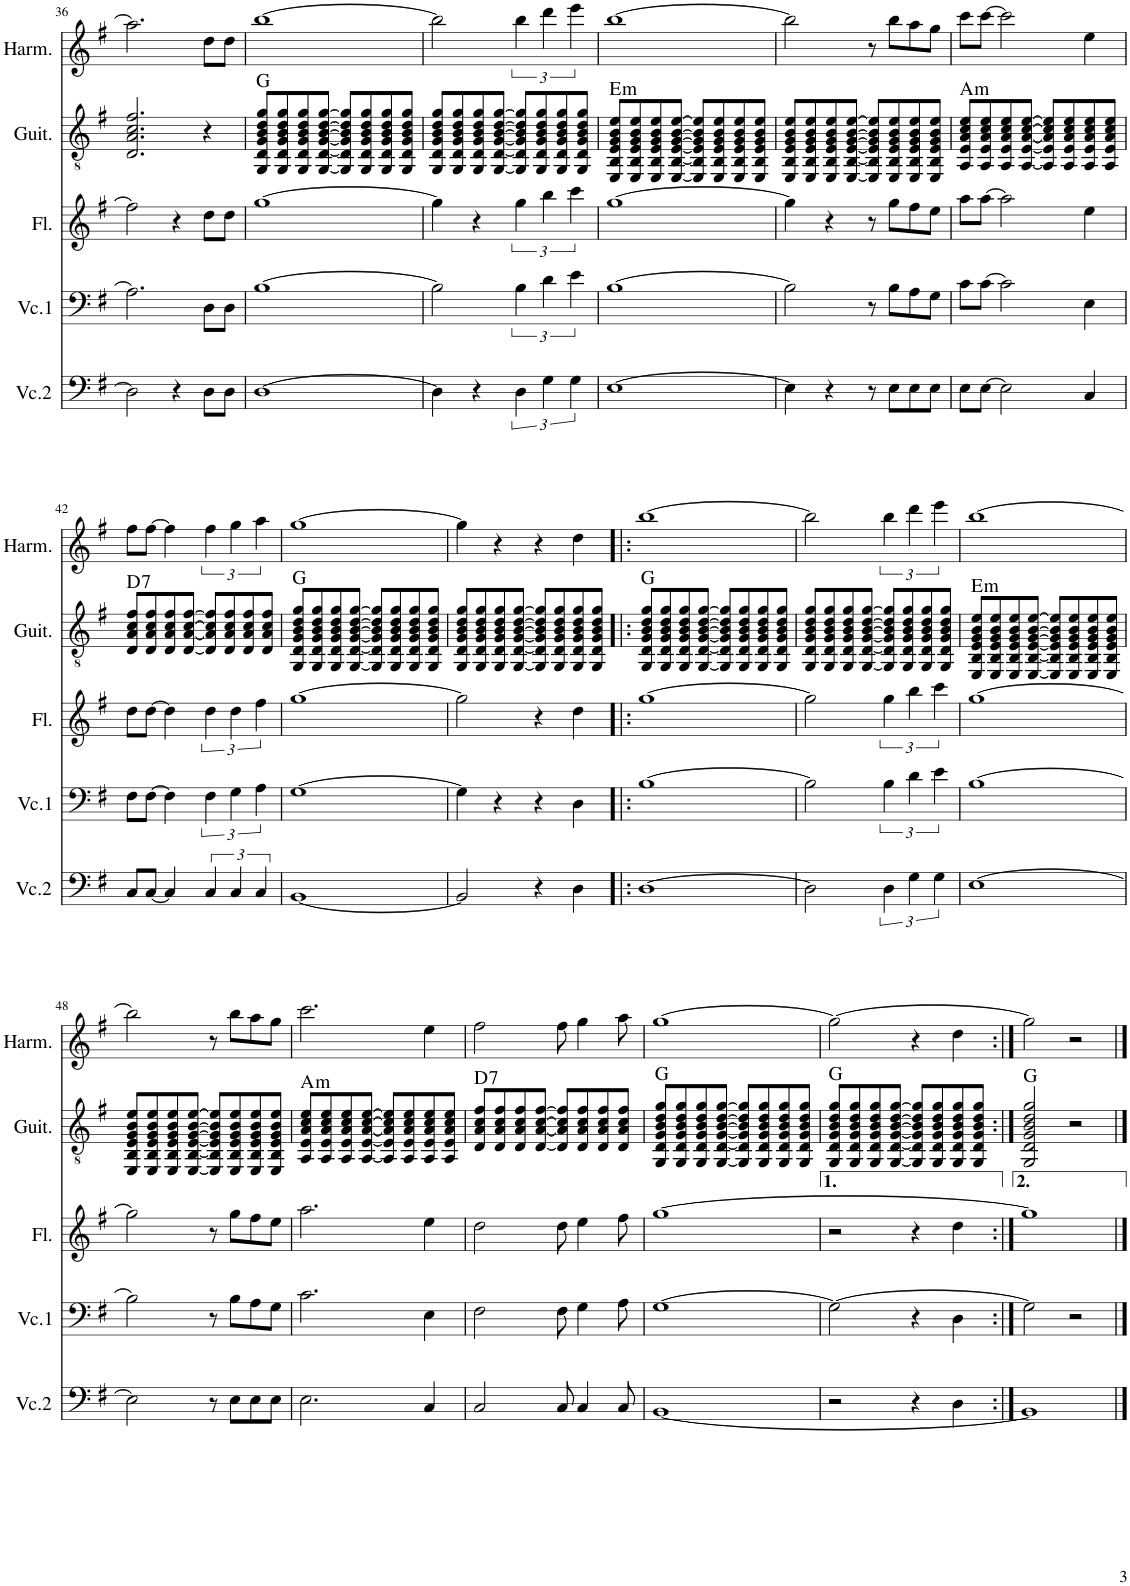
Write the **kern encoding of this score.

**kern	**kern	**kern	**kern	**harte	**kern
*part5	*part4	*part3	*part2	*part2	*part1
*staff5	*staff4	*staff3	*staff2	*	*staff1
*I"チェロ2	*I"チェロ1	*I"フルート	*I"ギター	*	*I"ハーモニカ
!!LO:PB:g=z
*clefF4	*clefF4	*clefG2	*clefGv2	*	*clefG2
*k[f#]	*k[f#]	*k[f#]	*k[f#]	*	*k[f#]
*M4/4	*M4/4	*M4/4	*M4/4	*	*M4/4
=36	=36	=36	=36	=36	=36
2D\]	2.A\]	2ff#\]	2.D/ 2.A/ 2.c/ 2.f#/	.	2.aa\]
4r	.	4r	.	.	.
8D\L	8D\L	8dd\L	4r	.	8dd\L
8D\J	8D\J	8dd\J	.	.	8dd\J
=37	=37	=37	=37	=37	=37
[1D	[1B	[1gg	8GG/ 8D/ 8G/ 8B/ 8d/ 8g/L	G:maj	[1bb
.	.	.	8GG/ 8D/ 8G/ 8B/ 8d/ 8g/	.	.
.	.	.	8GG/ 8D/ 8G/ 8B/ 8d/ 8g/	.	.
.	.	.	[8GG/ [8D/ [8G/ [8B/ [8d/ [8g/J	.	.
.	.	.	8GG/] 8D/] 8G/] 8B/] 8d/] 8g/]L	.	.
.	.	.	8GG/ 8D/ 8G/ 8B/ 8d/ 8g/	.	.
.	.	.	8GG/ 8D/ 8G/ 8B/ 8d/ 8g/	.	.
.	.	.	8GG/ 8D/ 8G/ 8B/ 8d/ 8g/J	.	.
=38	=38	=38	=38	=38	=38
4D\]	2B\]	4gg\]	8GG/ 8D/ 8G/ 8B/ 8d/ 8g/L	.	2bb\]
.	.	.	8GG/ 8D/ 8G/ 8B/ 8d/ 8g/	.	.
4r	.	4r	8GG/ 8D/ 8G/ 8B/ 8d/ 8g/	.	.
.	.	.	[8GG/ [8D/ [8G/ [8B/ [8d/ [8g/J	.	.
6D\	6B\	6gg\	8GG/] 8D/] 8G/] 8B/] 8d/] 8g/]L	.	6bb\
.	.	.	8GG/ 8D/ 8G/ 8B/ 8d/ 8g/	.	.
6G\	6d\	6bb\	.	.	6ddd\
.	.	.	8GG/ 8D/ 8G/ 8B/ 8d/ 8g/	.	.
6G\	6e\	6ccc\	.	.	6eee\
.	.	.	8GG/ 8D/ 8G/ 8B/ 8d/ 8g/J	.	.
=39	=39	=39	=39	=39	=39
!	!	!	!	!LO:H:kt=m	!
[1E	[1B	[1gg	8EE/ 8BB/ 8E/ 8G/ 8B/ 8e/L	E:min	[1bb
.	.	.	8EE/ 8BB/ 8E/ 8G/ 8B/ 8e/	.	.
.	.	.	8EE/ 8BB/ 8E/ 8G/ 8B/ 8e/	.	.
.	.	.	[8EE/ [8BB/ [8E/ [8G/ [8B/ [8e/J	.	.
.	.	.	8EE/] 8BB/] 8E/] 8G/] 8B/] 8e/]L	.	.
.	.	.	8EE/ 8BB/ 8E/ 8G/ 8B/ 8e/	.	.
.	.	.	8EE/ 8BB/ 8E/ 8G/ 8B/ 8e/	.	.
.	.	.	8EE/ 8BB/ 8E/ 8G/ 8B/ 8e/J	.	.
=40	=40	=40	=40	=40	=40
4E\]	2B\]	4gg\]	8EE/ 8BB/ 8E/ 8G/ 8B/ 8e/L	.	2bb\]
.	.	.	8EE/ 8BB/ 8E/ 8G/ 8B/ 8e/	.	.
4r	.	4r	8EE/ 8BB/ 8E/ 8G/ 8B/ 8e/	.	.
.	.	.	[8EE/ [8BB/ [8E/ [8G/ [8B/ [8e/J	.	.
8r	8r	8r	8EE/] 8BB/] 8E/] 8G/] 8B/] 8e/]L	.	8r
8E\L	8B\L	8gg\L	8EE/ 8BB/ 8E/ 8G/ 8B/ 8e/	.	8bb\L
8E\	8A\	8ff#\	8EE/ 8BB/ 8E/ 8G/ 8B/ 8e/	.	8aa\
8E\J	8G\J	8ee\J	8EE/ 8BB/ 8E/ 8G/ 8B/ 8e/J	.	8gg\J
=41	=41	=41	=41	=41	=41
!	!	!	!	!LO:H:kt=m	!
8E\L	8c\L	8aa\L	8AA/ 8E/ 8A/ 8c/ 8e/L	A:min	8ccc\L
[8E\J	[8c\J	[8aa\J	8AA/ 8E/ 8A/ 8c/ 8e/	.	[8ccc\J
2E\]	2c\]	2aa\]	8AA/ 8E/ 8A/ 8c/ 8e/	.	2ccc\]
.	.	.	[8AA/ [8E/ [8A/ [8c/ [8e/J	.	.
.	.	.	8AA/] 8E/] 8A/] 8c/] 8e/]L	.	.
.	.	.	8AA/ 8E/ 8A/ 8c/ 8e/	.	.
4C/	4E\	4ee\	8AA/ 8E/ 8A/ 8c/ 8e/	.	4ee\
.	.	.	8AA/ 8E/ 8A/ 8c/ 8e/J	.	.
!!LO:LB:g=z
=42	=42	=42	=42	=42	=42
!	!	!	!	!LO:H:kt=7	!
8C/L	8F#\L	8dd\L	8D/ 8A/ 8c/ 8f#/L	D:7	8ff#\L
[8C/J	[8F#\J	[8dd\J	8D/ 8A/ 8c/ 8f#/	.	[8ff#\J
4C/]	4F#\]	4dd\]	8D/ 8A/ 8c/ 8f#/	.	4ff#\]
.	.	.	[8D/ [8A/ [8c/ [8f#/J	.	.
6C/	6F#\	6dd\	8D/] 8A/] 8c/] 8f#/]L	.	6ff#\
.	.	.	8D/ 8A/ 8c/ 8f#/	.	.
6C/	6G\	6dd\	.	.	6gg\
.	.	.	8D/ 8A/ 8c/ 8f#/	.	.
6C/	6A\	6ff#\	.	.	6aa\
.	.	.	8D/ 8A/ 8c/ 8f#/J	.	.
=43	=43	=43	=43	=43	=43
[1BB	[1G	[1gg	8GG/ 8D/ 8G/ 8B/ 8d/ 8g/L	G:maj	[1gg
.	.	.	8GG/ 8D/ 8G/ 8B/ 8d/ 8g/	.	.
.	.	.	8GG/ 8D/ 8G/ 8B/ 8d/ 8g/	.	.
.	.	.	[8GG/ [8D/ [8G/ [8B/ [8d/ [8g/J	.	.
.	.	.	8GG/] 8D/] 8G/] 8B/] 8d/] 8g/]L	.	.
.	.	.	8GG/ 8D/ 8G/ 8B/ 8d/ 8g/	.	.
.	.	.	8GG/ 8D/ 8G/ 8B/ 8d/ 8g/	.	.
.	.	.	8GG/ 8D/ 8G/ 8B/ 8d/ 8g/J	.	.
=44	=44	=44	=44	=44	=44
2BB/]	4G\]	2gg\]	8GG/ 8D/ 8G/ 8B/ 8d/ 8g/L	.	4gg\]
.	.	.	8GG/ 8D/ 8G/ 8B/ 8d/ 8g/	.	.
.	4r	.	8GG/ 8D/ 8G/ 8B/ 8d/ 8g/	.	4r
.	.	.	[8GG/ [8D/ [8G/ [8B/ [8d/ [8g/J	.	.
4r	4r	4r	8GG/] 8D/] 8G/] 8B/] 8d/] 8g/]L	.	4r
.	.	.	8GG/ 8D/ 8G/ 8B/ 8d/ 8g/	.	.
4D\	4D\	4dd\	8GG/ 8D/ 8G/ 8B/ 8d/ 8g/	.	4dd\
.	.	.	8GG/ 8D/ 8G/ 8B/ 8d/ 8g/J	.	.
=45!|:	=45!|:	=45!|:	=45!|:	=45!|:	=45!|:
[1D	[1B	[1gg	8GG/ 8D/ 8G/ 8B/ 8d/ 8g/L	G:maj	[1bb
.	.	.	8GG/ 8D/ 8G/ 8B/ 8d/ 8g/	.	.
.	.	.	8GG/ 8D/ 8G/ 8B/ 8d/ 8g/	.	.
.	.	.	[8GG/ [8D/ [8G/ [8B/ [8d/ [8g/J	.	.
.	.	.	8GG/] 8D/] 8G/] 8B/] 8d/] 8g/]L	.	.
.	.	.	8GG/ 8D/ 8G/ 8B/ 8d/ 8g/	.	.
.	.	.	8GG/ 8D/ 8G/ 8B/ 8d/ 8g/	.	.
.	.	.	8GG/ 8D/ 8G/ 8B/ 8d/ 8g/J	.	.
=46	=46	=46	=46	=46	=46
2D\]	2B\]	2gg\]	8GG/ 8D/ 8G/ 8B/ 8d/ 8g/L	.	2bb\]
.	.	.	8GG/ 8D/ 8G/ 8B/ 8d/ 8g/	.	.
.	.	.	8GG/ 8D/ 8G/ 8B/ 8d/ 8g/	.	.
.	.	.	[8GG/ [8D/ [8G/ [8B/ [8d/ [8g/J	.	.
6D\	6B\	6gg\	8GG/] 8D/] 8G/] 8B/] 8d/] 8g/]L	.	6bb\
.	.	.	8GG/ 8D/ 8G/ 8B/ 8d/ 8g/	.	.
6G\	6d\	6bb\	.	.	6ddd\
.	.	.	8GG/ 8D/ 8G/ 8B/ 8d/ 8g/	.	.
6G\	6e\	6ccc\	.	.	6eee\
.	.	.	8GG/ 8D/ 8G/ 8B/ 8d/ 8g/J	.	.
=47	=47	=47	=47	=47	=47
!	!	!	!	!LO:H:kt=m	!
[1E	[1B	[1gg	8EE/ 8BB/ 8E/ 8G/ 8B/ 8e/L	E:min	[1bb
.	.	.	8EE/ 8BB/ 8E/ 8G/ 8B/ 8e/	.	.
.	.	.	8EE/ 8BB/ 8E/ 8G/ 8B/ 8e/	.	.
.	.	.	[8EE/ [8BB/ [8E/ [8G/ [8B/ [8e/J	.	.
.	.	.	8EE/] 8BB/] 8E/] 8G/] 8B/] 8e/]L	.	.
.	.	.	8EE/ 8BB/ 8E/ 8G/ 8B/ 8e/	.	.
.	.	.	8EE/ 8BB/ 8E/ 8G/ 8B/ 8e/	.	.
.	.	.	8EE/ 8BB/ 8E/ 8G/ 8B/ 8e/J	.	.
!!LO:LB:g=z
=48	=48	=48	=48	=48	=48
2E\]	2B\]	2gg\]	8EE/ 8BB/ 8E/ 8G/ 8B/ 8e/L	.	2bb\]
.	.	.	8EE/ 8BB/ 8E/ 8G/ 8B/ 8e/	.	.
.	.	.	8EE/ 8BB/ 8E/ 8G/ 8B/ 8e/	.	.
.	.	.	[8EE/ [8BB/ [8E/ [8G/ [8B/ [8e/J	.	.
8r	8r	8r	8EE/] 8BB/] 8E/] 8G/] 8B/] 8e/]L	.	8r
8E\L	8B\L	8gg\L	8EE/ 8BB/ 8E/ 8G/ 8B/ 8e/	.	8bb\L
8E\	8A\	8ff#\	8EE/ 8BB/ 8E/ 8G/ 8B/ 8e/	.	8aa\
8E\J	8G\J	8ee\J	8EE/ 8BB/ 8E/ 8G/ 8B/ 8e/J	.	8gg\J
=49	=49	=49	=49	=49	=49
!	!	!	!	!LO:H:kt=m	!
2.E\	2.c\	2.aa\	8AA/ 8E/ 8A/ 8c/ 8e/L	A:min	2.ccc\
.	.	.	8AA/ 8E/ 8A/ 8c/ 8e/	.	.
.	.	.	8AA/ 8E/ 8A/ 8c/ 8e/	.	.
.	.	.	[8AA/ [8E/ [8A/ [8c/ [8e/J	.	.
.	.	.	8AA/] 8E/] 8A/] 8c/] 8e/]L	.	.
.	.	.	8AA/ 8E/ 8A/ 8c/ 8e/	.	.
4C/	4E\	4ee\	8AA/ 8E/ 8A/ 8c/ 8e/	.	4ee\
.	.	.	8AA/ 8E/ 8A/ 8c/ 8e/J	.	.
=50	=50	=50	=50	=50	=50
!	!	!	!	!LO:H:kt=7	!
2C/	2F#\	2dd\	8D/ 8A/ 8c/ 8f#/L	D:7	2ff#\
.	.	.	8D/ 8A/ 8c/ 8f#/	.	.
.	.	.	8D/ 8A/ 8c/ 8f#/	.	.
.	.	.	[8D/ [8A/ [8c/ [8f#/J	.	.
8C/	8F#\	8dd\	8D/] 8A/] 8c/] 8f#/]L	.	8ff#\
4C/	4G\	4ee\	8D/ 8A/ 8c/ 8f#/	.	4gg\
.	.	.	8D/ 8A/ 8c/ 8f#/	.	.
8C/	8A\	8ff#\	8D/ 8A/ 8c/ 8f#/J	.	8aa\
=51	=51	=51	=51	=51	=51
[1BB	[1G	[1gg	8GG/ 8D/ 8G/ 8B/ 8d/ 8g/L	G:maj	[1gg
.	.	.	8GG/ 8D/ 8G/ 8B/ 8d/ 8g/	.	.
.	.	.	8GG/ 8D/ 8G/ 8B/ 8d/ 8g/	.	.
.	.	.	[8GG/ [8D/ [8G/ [8B/ [8d/ [8g/J	.	.
.	.	.	8GG/] 8D/] 8G/] 8B/] 8d/] 8g/]L	.	.
.	.	.	8GG/ 8D/ 8G/ 8B/ 8d/ 8g/	.	.
.	.	.	8GG/ 8D/ 8G/ 8B/ 8d/ 8g/	.	.
.	.	.	8GG/ 8D/ 8G/ 8B/ 8d/ 8g/J	.	.
=52	=52	=52	=52	=52	=52
2r	2G\_	2r	8GG/ 8D/ 8G/ 8B/ 8d/ 8g/L	G:maj	2gg\_
.	.	.	8GG/ 8D/ 8G/ 8B/ 8d/ 8g/	.	.
.	.	.	8GG/ 8D/ 8G/ 8B/ 8d/ 8g/	.	.
.	.	.	[8GG/ [8D/ [8G/ [8B/ [8d/ [8g/J	.	.
4r	4r	4r	8GG/] 8D/] 8G/] 8B/] 8d/] 8g/]L	.	4r
.	.	.	8GG/ 8D/ 8G/ 8B/ 8d/ 8g/	.	.
4D\	4D\	4dd\	8GG/ 8D/ 8G/ 8B/ 8d/ 8g/	.	4dd\
.	.	.	8GG/ 8D/ 8G/ 8B/ 8d/ 8g/J	.	.
=53:|!	=53:|!	=53:|!	=53:|!	=53:|!	=53:|!
1BB]	2G\]	1gg]	2GG/ 2D/ 2G/ 2B/ 2d/ 2g/	G:maj	2gg\]
.	2r	.	2r	.	2r
==	==	==	==	==	==
*-	*-	*-	*-	*-	*-
